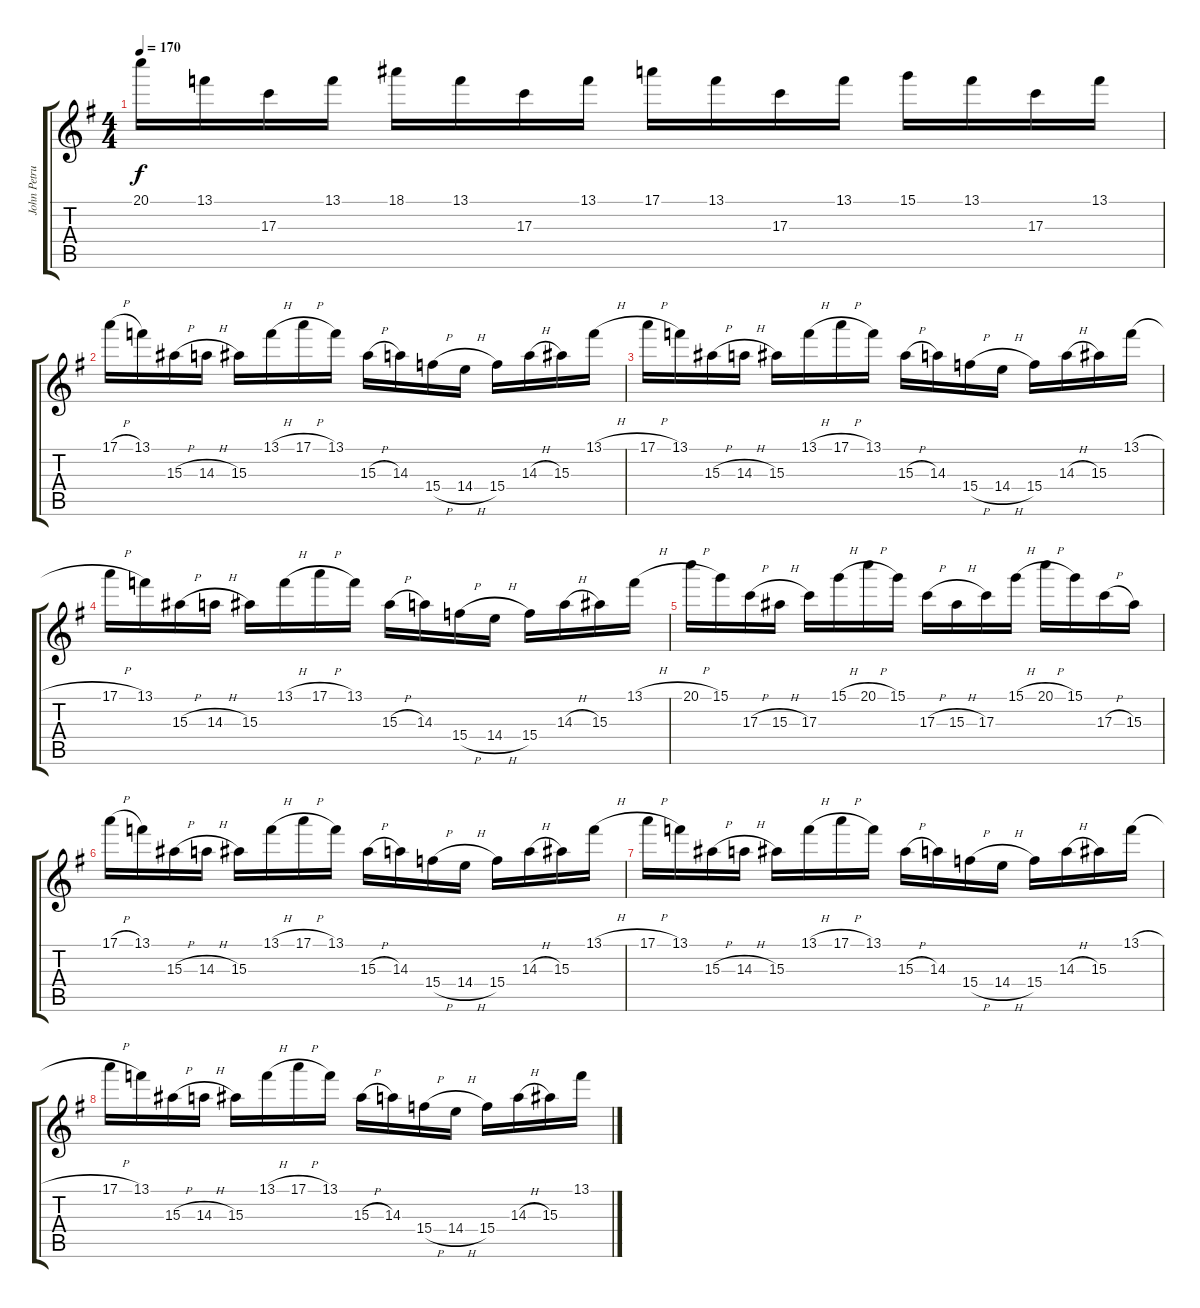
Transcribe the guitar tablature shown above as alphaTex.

\track ("John Petrucci - Guitar 6 Strings" "John Petru") {instrument distortionguitar}
\staff {score tabs}
\tuning (E4 B3 G3 D3 A2 E2) {hide}
\ts (4 4)
\tempo 170
\clef g2
\ks g
20.1.16{dy f} 13.1.16 17.3.16 13.1.16 18.1.16 13.1.16 17.3.16 13.1.16 17.1.16 13.1.16 17.3.16 13.1.16 15.1.16 13.1.16 17.3.16 13.1.16 |
17.1{h}.16 13.1.16 15.3{h}.16 14.3{h}.16 15.3.16 13.1{h}.16 17.1{h}.16 13.1.16 15.3{h}.16 14.3.16 15.4{h}.16 14.4{h}.16 15.4.16 14.3{h}.16 15.3.16 13.1{h}.16 |
17.1{h}.16 13.1.16 15.3{h}.16 14.3{h}.16 15.3.16 13.1{h}.16 17.1{h}.16 13.1.16 15.3{h}.16 14.3.16 15.4{h}.16 14.4{h}.16 15.4.16 14.3{h}.16 15.3.16 13.1{h}.16 |
17.1{h}.16 13.1.16 15.3{h}.16 14.3{h}.16 15.3.16 13.1{h}.16 17.1{h}.16 13.1.16 15.3{h}.16 14.3.16 15.4{h}.16 14.4{h}.16 15.4.16 14.3{h}.16 15.3.16 13.1{h}.16 |
20.1{h}.16 15.1.16 17.3{h}.16 15.3{h}.16 17.3.16 15.1{h}.16 20.1{h}.16 15.1.16 17.3{h}.16 15.3{h}.16 17.3.16 15.1{h}.16 20.1{h}.16 15.1.16 17.3{h}.16 15.3.16 |
17.1{h}.16 13.1.16 15.3{h}.16 14.3{h}.16 15.3.16 13.1{h}.16 17.1{h}.16 13.1.16 15.3{h}.16 14.3.16 15.4{h}.16 14.4{h}.16 15.4.16 14.3{h}.16 15.3.16 13.1{h}.16 |
17.1{h}.16 13.1.16 15.3{h}.16 14.3{h}.16 15.3.16 13.1{h}.16 17.1{h}.16 13.1.16 15.3{h}.16 14.3.16 15.4{h}.16 14.4{h}.16 15.4.16 14.3{h}.16 15.3.16 13.1{h}.16 |
17.1{h}.16 13.1.16 15.3{h}.16 14.3{h}.16 15.3.16 13.1{h}.16 17.1{h}.16 13.1.16 15.3{h}.16 14.3.16 15.4{h}.16 14.4{h}.16 15.4.16 14.3{h}.16 15.3.16 13.1{h}.16
